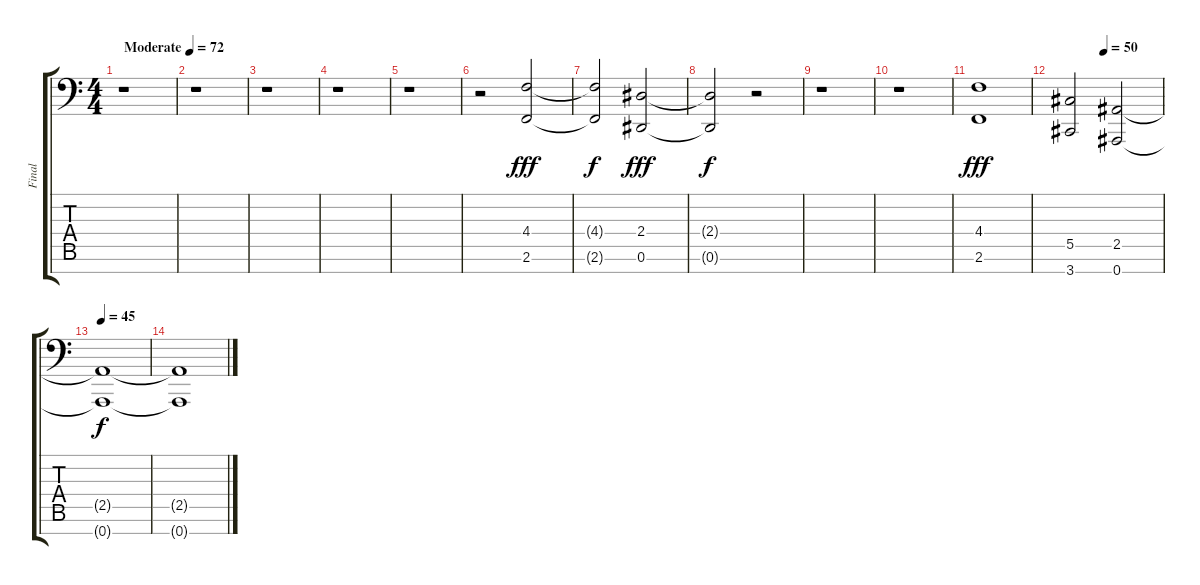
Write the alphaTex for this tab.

\track ("Final" "Final") {instrument acousticgrandpiano}
\staff {score tabs}
\tuning (Eb4 Bb3 Gb3 Db3 Ab2 Eb2 Bb1) {hide}
\ts (4 4)
\tempo (72 "Moderate")
\clef f4
\ks c
r.1{dy fff instrument acousticgrandpiano} |
r.1 |
r.1 |
r.1 |
r.1 |
r.2 (4.4 2.6).2 |
(4.4{t} 2.6{t}).2{dy f} (2.4 0.6).2{dy fff} |
(2.4{t} 0.6{t}).2{dy f} r.2 |
r.1 |
r.1 |
(4.4 2.6).1{dy fff} |
\tempo (50 0.375)
(5.5 3.7).2 (2.5 0.7).2 |
\tempo 45
(2.5{t} 0.7{t}).1{dy f} |
(2.5{t} 0.7{t}).1
